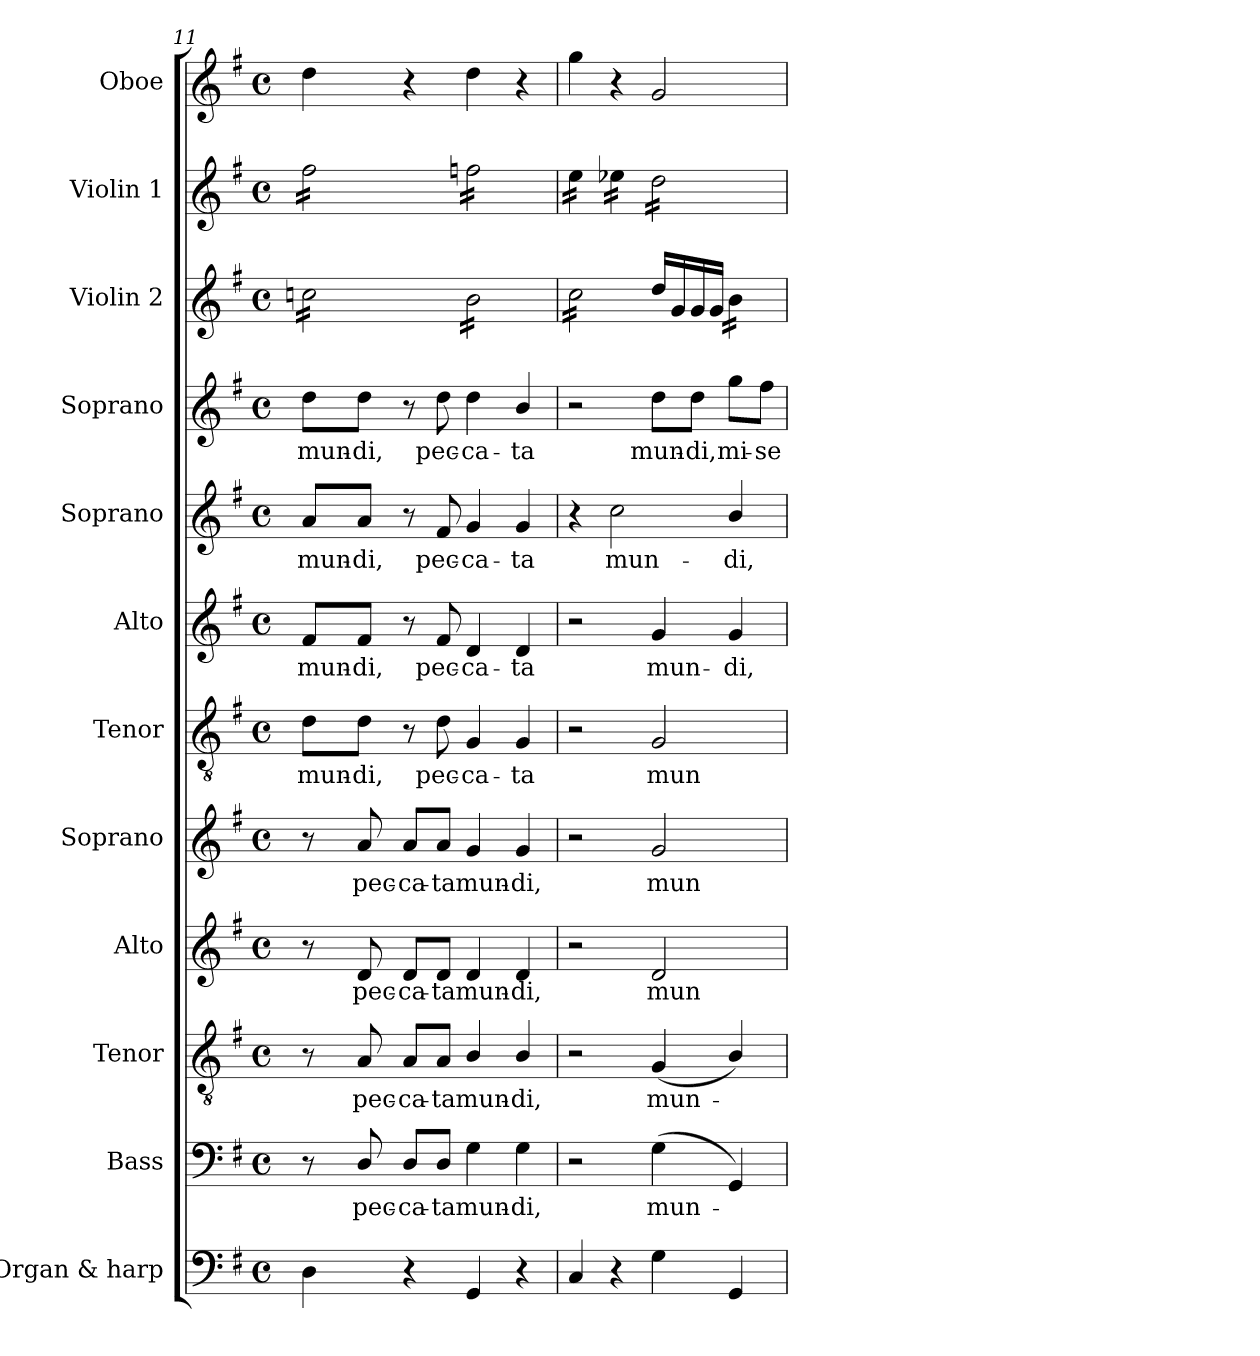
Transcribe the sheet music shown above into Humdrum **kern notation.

**kern	**kern	**text	**kern	**text	**kern	**text	**kern	**text	**kern	**text	**kern	**text	**kern	**text	**kern	**text	**kern	**kern	**kern
*part12	*part11	*part11	*part10	*part10	*part9	*part9	*part8	*part8	*part7	*part7	*part6	*part6	*part5	*part5	*part4	*part4	*part3	*part2	*part1
*staff12	*staff11	*staff11	*staff10	*staff10	*staff9	*staff9	*staff8	*staff8	*staff7	*staff7	*staff6	*staff6	*staff5	*staff5	*staff4	*staff4	*staff3	*staff2	*staff1
*I"Organ & harp	*I"Bass	*	*I"Tenor	*	*I"Alto	*	*I"Soprano	*	*I"Tenor	*	*I"Alto	*	*I"Soprano	*	*I"Soprano	*	*I"Violin 2	*I"Violin 1	*I"Oboe
*I'Org. & H.	*I'B.	*	*I'T.	*	*I'A.	*	*I'S.	*	*I'T.	*	*I'A.	*	*I'S.	*	*I'S.	*	*I'Vln. 2	*I'Vln. 1	*I'Ob.
*clefF4	*clefF4	*	*clefGv2	*	*clefG2	*	*clefG2	*	*clefGv2	*	*clefG2	*	*clefG2	*	*clefG2	*	*clefG2	*clefG2	*clefG2
*	*	*	*ITrd7c12	*	*	*	*	*	*ITrd7c12	*	*	*	*	*	*	*	*	*	*
*k[f#]	*k[f#]	*	*k[f#]	*	*k[f#]	*	*k[f#]	*	*k[f#]	*	*k[f#]	*	*k[f#]	*	*k[f#]	*	*k[f#]	*k[f#]	*k[f#]
*G:	*G:	*	*G:	*	*G:	*	*G:	*	*G:	*	*G:	*	*G:	*	*G:	*	*G:	*G:	*G:
*M4/4	*M4/4	*	*M4/4	*	*M4/4	*	*M4/4	*	*M4/4	*	*M4/4	*	*M4/4	*	*M4/4	*	*M4/4	*M4/4	*M4/4
*met(c)	*met(c)	*	*met(c)	*	*met(c)	*	*met(c)	*	*met(c)	*	*met(c)	*	*met(c)	*	*met(c)	*	*met(c)	*met(c)	*met(c)
=11	=11	=11	=11	=11	=11	=11	=11	=11	=11	=11	=11	=11	=11	=11	=11	=11	=11	=11	=11
!	!	!	!	!	!	!	!	!	!	!LO:LY:b:color=#000000	!	!	!	!	!	!	!	!	!
!	!	!	!	!	!	!	!	!	!	!	!	!LO:LY:b:color=#000000	!	!	!	!	!	!	!
!	!	!	!	!	!	!	!	!	!	!	!	!	!	!LO:LY:b:color=#000000	!	!	!	!	!
!	!	!	!	!	!	!	!	!	!	!	!	!	!	!	!	!LO:LY:b:color=#000000	!	!	!
*	*	*	*	*	*	*	*	*	*	*	*	*	*	*	*	*	*tremolo	*	*
*	*	*	*	*	*	*	*	*	*	*	*	*	*	*	*	*	*	*tremolo	*
4Di\	8r	.	8r	.	8r	.	8r	.	8Di\L	mun-	8f#i/L	mun-	8ai/L	mun-	8ddi\L	mun-	16ccni\LL	16ff#i\LL	4ddi\
.	.	.	.	.	.	.	.	.	.	.	.	.	.	.	.	.	16ccni\	16ff#i\	.
!	!	!LO:LY:b:color=#000000	!	!	!	!	!	!	!	!	!	!	!	!	!	!	!	!	!
!	!	!	!	!LO:LY:b:color=#000000	!	!	!	!	!	!	!	!	!	!	!	!	!	!	!
!	!	!	!	!	!	!LO:LY:b:color=#000000	!	!	!	!	!	!	!	!	!	!	!	!	!
!	!	!	!	!	!	!	!	!LO:LY:b:color=#000000	!	!	!	!	!	!	!	!	!	!	!
!	!	!	!	!	!	!	!	!	!	!LO:LY:b:color=#000000	!	!	!	!	!	!	!	!	!
!	!	!	!	!	!	!	!	!	!	!	!	!LO:LY:b:color=#000000	!	!	!	!	!	!	!
!	!	!	!	!	!	!	!	!	!	!	!	!	!	!LO:LY:b:color=#000000	!	!	!	!	!
!	!	!	!	!	!	!	!	!	!	!	!	!	!	!	!	!LO:LY:b:color=#000000	!	!	!
.	8Di/	pec-	8AAi/	pec-	8di/	pec-	8ai/	pec-	8Di\J	-di,	8f#i/J	-di,	8ai/J	-di,	8ddi\J	-di,	16ccni\	16ff#i\	.
.	.	.	.	.	.	.	.	.	.	.	.	.	.	.	.	.	16ccni\	16ff#i\	.
!	!	!LO:LY:b:color=#000000	!	!	!	!	!	!	!	!	!	!	!	!	!	!	!	!	!
!	!	!	!	!LO:LY:b:color=#000000	!	!	!	!	!	!	!	!	!	!	!	!	!	!	!
!	!	!	!	!	!	!LO:LY:b:color=#000000	!	!	!	!	!	!	!	!	!	!	!	!	!
!	!	!	!	!	!	!	!	!LO:LY:b:color=#000000	!	!	!	!	!	!	!	!	!	!	!
4r	8Di/L	-ca-	8AAi/L	-ca-	8di/L	-ca-	8ai/L	-ca-	8r	.	8r	.	8r	.	8r	.	16ccni\	16ff#i\	4r
.	.	.	.	.	.	.	.	.	.	.	.	.	.	.	.	.	16ccni\	16ff#i\	.
!	!	!LO:LY:b:color=#000000	!	!	!	!	!	!	!	!	!	!	!	!	!	!	!	!	!
!	!	!	!	!LO:LY:b:color=#000000	!	!	!	!	!	!	!	!	!	!	!	!	!	!	!
!	!	!	!	!	!	!LO:LY:b:color=#000000	!	!	!	!	!	!	!	!	!	!	!	!	!
!	!	!	!	!	!	!	!	!LO:LY:b:color=#000000	!	!	!	!	!	!	!	!	!	!	!
!	!	!	!	!	!	!	!	!	!	!LO:LY:b:color=#000000	!	!	!	!	!	!	!	!	!
!	!	!	!	!	!	!	!	!	!	!	!	!LO:LY:b:color=#000000	!	!	!	!	!	!	!
!	!	!	!	!	!	!	!	!	!	!	!	!	!	!LO:LY:b:color=#000000	!	!	!	!	!
!	!	!	!	!	!	!	!	!	!	!	!	!	!	!	!	!LO:LY:b:color=#000000	!	!	!
.	8Di/J	-ta	8AAi/J	-ta	8di/J	-ta	8ai/J	-ta	8Di\	pec-	8f#i/	pec-	8f#i/	pec-	8ddi\	pec-	16ccni\	16ff#i\	.
.	.	.	.	.	.	.	.	.	.	.	.	.	.	.	.	.	16ccni\JJ	16ff#i\JJ	.
!	!	!LO:LY:b:color=#000000	!	!	!	!	!	!	!	!	!	!	!	!	!	!	!	!	!
!	!	!	!	!LO:LY:b:color=#000000	!	!	!	!	!	!	!	!	!	!	!	!	!	!	!
!	!	!	!	!	!	!LO:LY:b:color=#000000	!	!	!	!	!	!	!	!	!	!	!	!	!
!	!	!	!	!	!	!	!	!LO:LY:b:color=#000000	!	!	!	!	!	!	!	!	!	!	!
!	!	!	!	!	!	!	!	!	!	!LO:LY:b:color=#000000	!	!	!	!	!	!	!	!	!
!	!	!	!	!	!	!	!	!	!	!	!	!LO:LY:b:color=#000000	!	!	!	!	!	!	!
!	!	!	!	!	!	!	!	!	!	!	!	!	!	!LO:LY:b:color=#000000	!	!	!	!	!
!	!	!	!	!	!	!	!	!	!	!	!	!	!	!	!	!LO:LY:b:color=#000000	!	!	!
4GGi/	4Gi\	mun-	4BBi/	mun-	4di/	mun-	4gi/	mun-	4GGi/	-ca-	4di/	-ca-	4gi/	-ca-	4ddi\	-ca-	16bi\LL	16ffni\LL	4ddi\
.	.	.	.	.	.	.	.	.	.	.	.	.	.	.	.	.	16bi\	16ffni\	.
.	.	.	.	.	.	.	.	.	.	.	.	.	.	.	.	.	16bi\	16ffni\	.
.	.	.	.	.	.	.	.	.	.	.	.	.	.	.	.	.	16bi\	16ffni\	.
!	!	!LO:LY:b:color=#000000	!	!	!	!	!	!	!	!	!	!	!	!	!	!	!	!	!
!	!	!	!	!LO:LY:b:color=#000000	!	!	!	!	!	!	!	!	!	!	!	!	!	!	!
!	!	!	!	!	!	!LO:LY:b:color=#000000	!	!	!	!	!	!	!	!	!	!	!	!	!
!	!	!	!	!	!	!	!	!LO:LY:b:color=#000000	!	!	!	!	!	!	!	!	!	!	!
!	!	!	!	!	!	!	!	!	!	!LO:LY:b:color=#000000	!	!	!	!	!	!	!	!	!
!	!	!	!	!	!	!	!	!	!	!	!	!LO:LY:b:color=#000000	!	!	!	!	!	!	!
!	!	!	!	!	!	!	!	!	!	!	!	!	!	!LO:LY:b:color=#000000	!	!	!	!	!
!	!	!	!	!	!	!	!	!	!	!	!	!	!	!	!	!LO:LY:b:color=#000000	!	!	!
4r	4Gi\	-di,	4BBi/	-di,	4di/	-di,	4gi/	-di,	4GGi/	-ta	4di/	-ta	4gi/	-ta	4bi/	-ta	16bi\	16ffni\	4r
.	.	.	.	.	.	.	.	.	.	.	.	.	.	.	.	.	16bi\	16ffni\	.
.	.	.	.	.	.	.	.	.	.	.	.	.	.	.	.	.	16bi\	16ffni\	.
.	.	.	.	.	.	.	.	.	.	.	.	.	.	.	.	.	16bi\JJ	16ffni\JJ	.
!!LO:PB:g=z
=12	=12	=12	=12	=12	=12	=12	=12	=12	=12	=12	=12	=12	=12	=12	=12	=12	=12	=12	=12
4Ci/	2r	.	2r	.	2r	.	2r	.	2r	.	2r	.	4r	.	2r	.	16cci\LL	16eei\LL	4ggi\
.	.	.	.	.	.	.	.	.	.	.	.	.	.	.	.	.	16cci\	16eei\	.
.	.	.	.	.	.	.	.	.	.	.	.	.	.	.	.	.	16cci\	16eei\	.
.	.	.	.	.	.	.	.	.	.	.	.	.	.	.	.	.	16cci\	16eei\JJ	.
!	!	!	!	!	!	!	!	!	!	!	!	!	!	!LO:LY:b:color=#000000	!	!	!	!	!
4r	.	.	.	.	.	.	.	.	.	.	.	.	2cci\	mun-	.	.	16cci\	16ee-Xi\LL	4r
.	.	.	.	.	.	.	.	.	.	.	.	.	.	.	.	.	16cci\	16ee-Xi\	.
.	.	.	.	.	.	.	.	.	.	.	.	.	.	.	.	.	16cci\	16ee-Xi\	.
.	.	.	.	.	.	.	.	.	.	.	.	.	.	.	.	.	16cci\JJ	16ee-Xi\JJ	.
*	*	*	*	*	*	*	*	*	*	*	*	*	*	*	*	*	*Xtremolo	*	*
!	!	!LO:LY:b:color=#000000	!	!	!	!	!	!	!	!	!	!	!	!	!	!	!	!	!
!	!	!	!	!LO:LY:b:color=#000000	!	!	!	!	!	!	!	!	!	!	!	!	!	!	!
!	!	!	!	!	!	!LO:LY:b:color=#000000	!	!	!	!	!	!	!	!	!	!	!	!	!
!	!	!	!	!	!	!	!	!LO:LY:b:color=#000000	!	!	!	!	!	!	!	!	!	!	!
!	!	!	!	!	!	!	!	!	!	!LO:LY:b:color=#000000	!	!	!	!	!	!	!	!	!
!	!	!	!	!	!	!	!	!	!	!	!	!LO:LY:b:color=#000000	!	!	!	!	!	!	!
!	!	!	!	!	!	!	!	!	!	!	!	!	!	!	!	!LO:LY:b:color=#000000	!	!	!
4Gi\	(4Gi\	mun-	(4GGi/	mun-	2di/	mun-	2gi/	mun-	2GGi/	mun-	4gi/	mun-	.	.	8ddi\L	mun-	16ddi/LL	16ddi\LL	2gi/
.	.	.	.	.	.	.	.	.	.	.	.	.	.	.	.	.	16gi/	16ddi\	.
!	!	!	!	!	!	!	!	!	!	!	!	!	!	!	!	!LO:LY:b:color=#000000	!	!	!
.	.	.	.	.	.	.	.	.	.	.	.	.	.	.	8ddi\J	-di,	16gi/	16ddi\	.
.	.	.	.	.	.	.	.	.	.	.	.	.	.	.	.	.	16gi/JJ	16ddi\	.
!	!	!	!	!	!	!	!	!	!	!	!	!LO:LY:b:color=#000000	!	!	!	!	!	!	!
!	!	!	!	!	!	!	!	!	!	!	!	!	!	!LO:LY:b:color=#000000	!	!	!	!	!
!	!	!	!	!	!	!	!	!	!	!	!	!	!	!	!	!LO:LY:b:color=#000000	!	!	!
*	*	*	*	*	*	*	*	*	*	*	*	*	*	*	*	*	*tremolo	*	*
4GGi/	4GGi/)	.	4BBi/)	.	.	.	.	.	.	.	4gi/	-di,	4bi/	-di,	8ggi\L	mi-	16bi\LL	16ddi\	.
.	.	.	.	.	.	.	.	.	.	.	.	.	.	.	.	.	16bi\	16ddi\	.
!	!	!	!	!	!	!	!	!	!	!	!	!	!	!	!	!LO:LY:b:color=#000000	!	!	!
.	.	.	.	.	.	.	.	.	.	.	.	.	.	.	8ff#i\J	-se-	16bi\	16ddi\	.
.	.	.	.	.	.	.	.	.	.	.	.	.	.	.	.	.	16bi\JJ	16ddi\JJ	.
*	*	*	*	*	*	*	*	*	*	*	*	*	*	*	*	*	*	*Xtremolo	*
*	*	*	*	*	*	*	*	*	*	*	*	*	*	*	*	*	*Xtremolo	*	*
=	=	=	=	=	=	=	=	=	=	=	=	=	=	=	=	=	=	=	=
*-	*-	*-	*-	*-	*-	*-	*-	*-	*-	*-	*-	*-	*-	*-	*-	*-	*-	*-	*-
